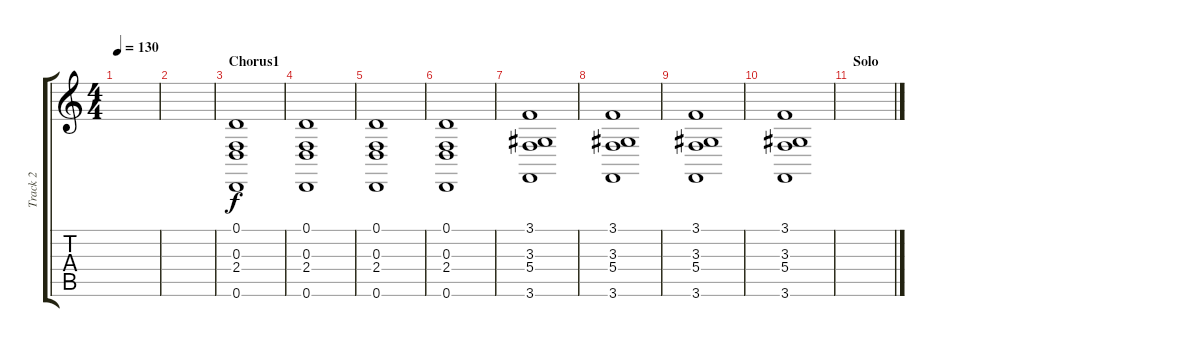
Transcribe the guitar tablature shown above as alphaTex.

\track ("Track 2" "Track 2") {instrument brightacousticpiano}
\staff {score tabs}
\tuning (D4 A3 F3 C3 G2 D2) {hide}
\ts (4 4)
\tempo 130
\clef g2
\ks c
|
|
\section ("" "Chorus1")
(0.1 0.3 2.4 0.6).1 |
(0.1 0.3 2.4 0.6).1 |
(0.1 0.3 2.4 0.6).1 |
(0.1 0.3 2.4 0.6).1 |
(3.1 3.3 5.4 3.6).1 |
(3.1 3.3 5.4 3.6).1 |
(3.1 3.3 5.4 3.6).1 |
(3.1 3.3 5.4 3.6).1 |
\section ("" "Solo")
